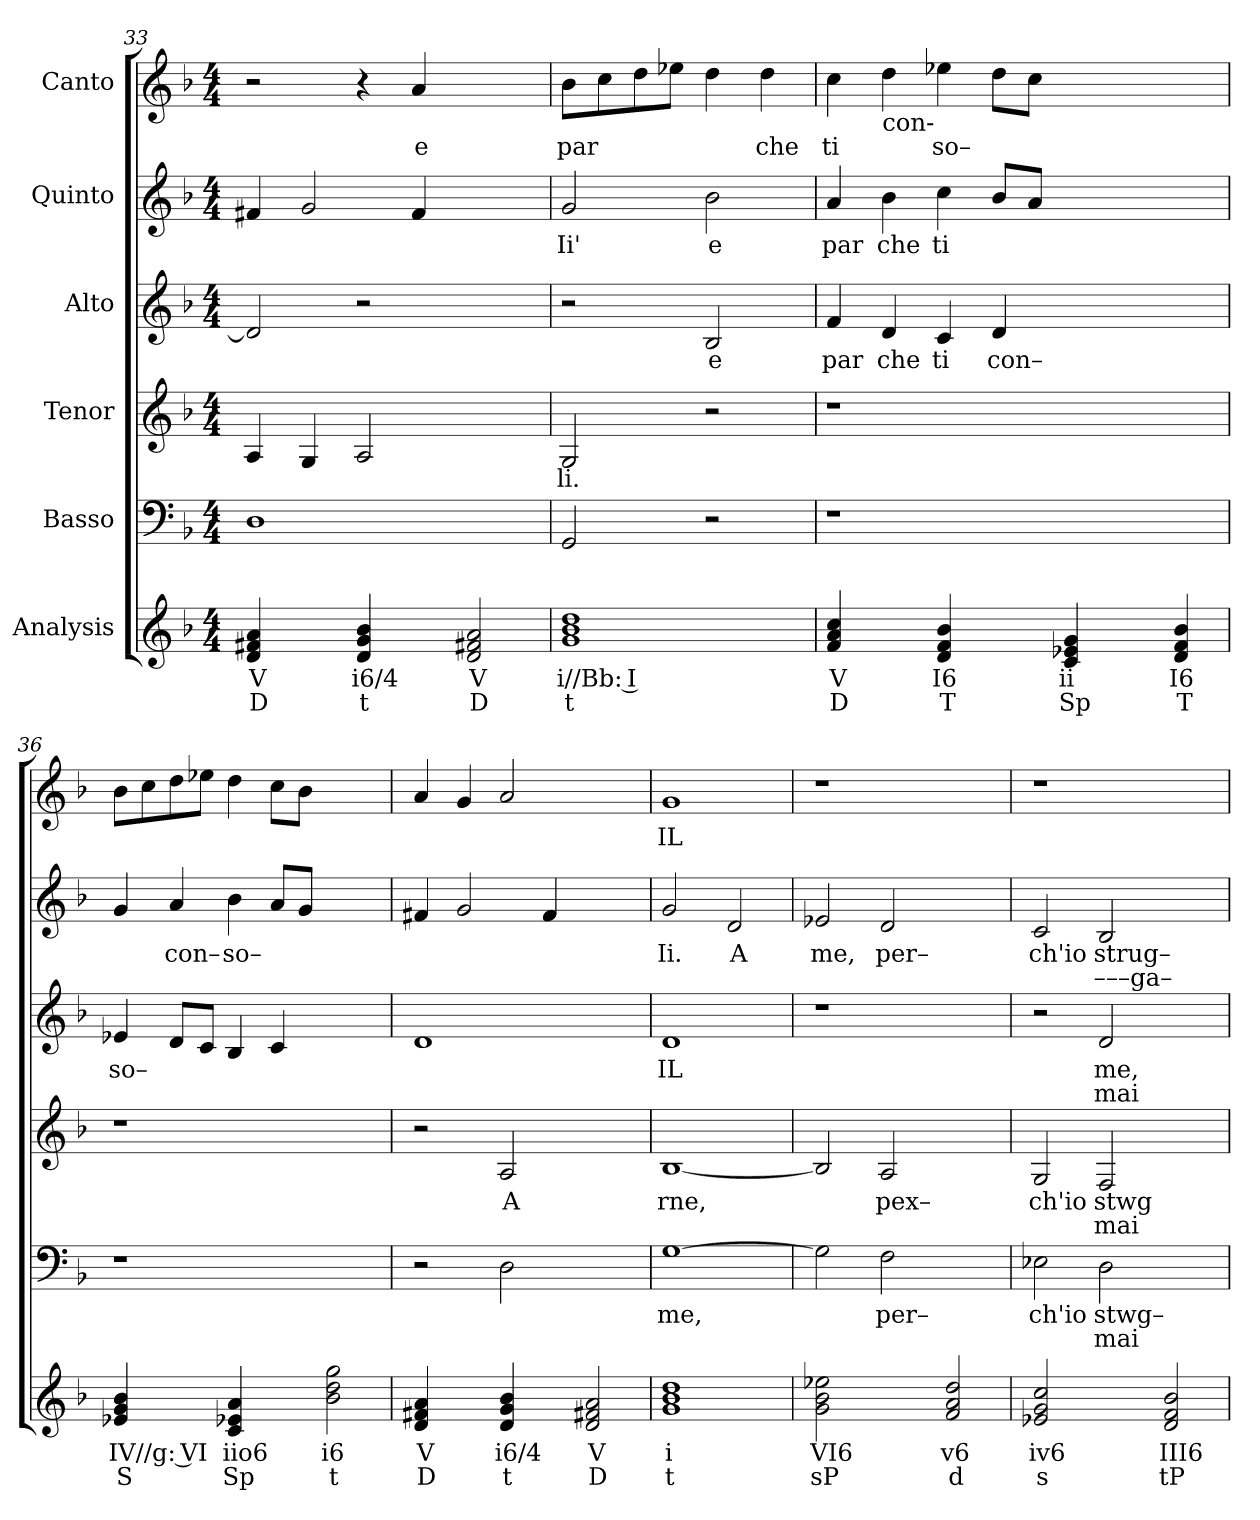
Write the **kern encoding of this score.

**kern	**text	**text	**kern	**text	**text	**kern	**text	**text	**kern	**text	**text	**kern	**text	**text	**kern	**text
*part6	*part6	*part6	*part5	*part5	*part5	*part4	*part4	*part4	*part3	*part3	*part3	*part2	*part2	*part2	*part1	*part1
*staff6	*staff6	*staff6	*staff5	*staff5	*staff5	*staff4	*staff4	*staff4	*staff3	*staff3	*staff3	*staff2	*staff2	*staff2	*staff1	*staff1
*I"Analysis	*	*	*I"Basso	*	*	*I"Tenor	*	*	*I"Alto	*	*	*I"Quinto	*	*	*I"Canto	*
*	*	*	*clefF4	*	*	*clefG2	*	*	*clefG2	*	*	*clefG2	*	*	*clefG2	*
*k[b-]	*	*	*k[b-]	*	*	*k[b-]	*	*	*k[b-]	*	*	*k[b-]	*	*	*k[b-]	*
*	*	*	*F:	*	*	*F:	*	*	*F:	*	*	*F:	*	*	*F:	*
*M4/4	*	*	*M4/4	*	*	*M4/4	*	*	*M4/4	*	*	*M4/4	*	*	*M4/4	*
=33	=33	=33	=33	=33	=33	=33	=33	=33	=33	=33	=33	=33	=33	=33	=33	=33
4d 4f#X 4a	V	D	1D	.	.	4A/	.	.	2d/]	.	.	4f#X/	.	.	2r	.
4ryy	.	.	.	.	.	4G/	.	.	.	.	.	2g/	.	.	.	.
4d 4g 4b-	i6/4	t	.	.	.	2A/	.	.	2r	.	.	.	.	.	4r	.
!	!	!	!	!	!	!	!	!	!	!	!	!	!	!	!	!LO:LY:b
4ryy	.	.	.	.	.	.	.	.	.	.	.	4f#/	.	.	4a/	e
2d 2f#X 2a	V	D	2ryy	.	.	2ryy	.	.	2ryy	.	.	2ryy	.	.	2ryy	.
=34	=34	=34	=34	=34	=34	=34	=34	=34	=34	=34	=34	=34	=34	=34	=34	=34
!	!	!	!	!	!	!	!LO:LY:b	!	!	!	!	!	!	!	!	!
!	!	!	!	!	!	!	!	!	!	!	!	!	!LO:LY:b	!	!	!
!	!	!	!	!	!	!	!	!	!	!	!	!	!	!	!	!LO:LY:b
1g 1b- 1dd	i//Bb: I	t	2GG/	.	.	2G/	li.	.	2r	.	.	2g/	Ii'	.	8b-\L	par
.	.	.	.	.	.	.	.	.	.	.	.	.	.	.	8cc\	.
.	.	.	.	.	.	.	.	.	.	.	.	.	.	.	8dd\	.
.	.	.	.	.	.	.	.	.	.	.	.	.	.	.	8ee-X\J	.
!	!	!	!	!	!	!	!	!	!	!LO:LY:b	!	!	!	!	!	!
!	!	!	!	!	!	!	!	!	!	!	!	!	!LO:LY:b	!	!	!
.	.	.	2r	.	.	2r	.	.	2B-/	e	.	2b-\	e	.	4dd\	.
!	!	!	!	!	!	!	!	!	!	!	!	!	!	!	!	!LO:LY:b
.	.	.	.	.	.	.	.	.	.	.	.	.	.	.	4dd\	che
=35	=35	=35	=35	=35	=35	=35	=35	=35	=35	=35	=35	=35	=35	=35	=35	=35
!	!	!	!	!	!	!	!	!	!	!LO:LY:b	!	!	!	!	!	!
!	!	!	!	!	!	!	!	!	!	!	!	!	!LO:LY:b	!	!	!
!	!	!	!	!	!	!	!	!	!	!	!	!	!	!	!	!LO:LY:b
4f 4a 4cc	V	D	1r	.	.	1r	.	.	4f/	par	.	4a/	par	.	4cc\	ti
!	!	!	!	!	!	!	!	!	!	!LO:LY:b	!	!	!	!	!	!
!	!	!	!	!	!	!	!	!	!	!	!	!	!	!	!LO:TX:b:t=con-	!
!	!	!	!	!	!	!	!	!	!	!	!	!	!LO:LY:b	!	!	!
4ryy	.	.	.	.	.	.	.	.	4d/	che	.	4b-\	che	.	4dd\	.
!	!	!	!	!	!	!	!	!	!	!LO:LY:b	!	!	!	!	!	!
!	!	!	!	!	!	!	!	!	!	!	!	!	!LO:LY:b	!	!	!
!	!	!	!	!	!	!	!	!	!	!	!	!	!	!	!	!LO:LY:b
4d 4f 4b-	I6	T	.	.	.	.	.	.	4c/	ti	.	4cc\	ti	.	4ee-X\	so–
!	!	!	!	!	!	!	!	!	!	!LO:LY:b	!	!	!	!	!	!
4ryy	.	.	.	.	.	.	.	.	4d/	con–	.	8b-/L	.	.	8dd\L	.
.	.	.	.	.	.	.	.	.	.	.	.	8a/J	.	.	8cc\J	.
4c 4e-X 4g	ii	Sp	2.ryy	.	.	2.ryy	.	.	2.ryy	.	.	2.ryy	.	.	2.ryy	.
4ryy	.	.	.	.	.	.	.	.	.	.	.	.	.	.	.	.
4d 4f 4b-	I6	T	.	.	.	.	.	.	.	.	.	.	.	.	.	.
=36	=36	=36	=36	=36	=36	=36	=36	=36	=36	=36	=36	=36	=36	=36	=36	=36
!	!	!	!	!	!	!	!	!	!	!LO:LY:b	!	!	!	!	!	!
4e-X 4g 4b-	IV//g: VI	S	1r	.	.	1r	.	.	4e-X/	so–	.	4g/	.	.	8b-\L	.
.	.	.	.	.	.	.	.	.	.	.	.	.	.	.	8cc\	.
!	!	!	!	!	!	!	!	!	!	!	!	!	!LO:LY:b	!	!	!
4ryy	.	.	.	.	.	.	.	.	8d/L	.	.	4a/	con–	.	8dd\	.
.	.	.	.	.	.	.	.	.	8c/J	.	.	.	.	.	8ee-X\J	.
!	!	!	!	!	!	!	!	!	!	!	!	!	!LO:LY:b	!	!	!
4c 4e-X 4a	iio6	Sp	.	.	.	.	.	.	4B-/	.	.	4b-\	so–	.	4dd\	.
4ryy	.	.	.	.	.	.	.	.	4c/	.	.	8a/L	.	.	8cc\L	.
.	.	.	.	.	.	.	.	.	.	.	.	8g/J	.	.	8b-\J	.
2b- 2dd 2gg	i6	t	2ryy	.	.	2ryy	.	.	2ryy	.	.	2ryy	.	.	2ryy	.
=37	=37	=37	=37	=37	=37	=37	=37	=37	=37	=37	=37	=37	=37	=37	=37	=37
4d 4f#X 4a	V	D	2r	.	.	2r	.	.	1d	.	.	4f#X/	.	.	4a/	.
4ryy	.	.	.	.	.	.	.	.	.	.	.	2g/	.	.	4g/	.
!	!	!	!	!	!	!	!LO:LY:b	!	!	!	!	!	!	!	!	!
4d 4g 4b-	i6/4	t	2D\	.	.	2A/	A	.	.	.	.	.	.	.	2a/	.
4ryy	.	.	.	.	.	.	.	.	.	.	.	4f#/	.	.	.	.
2d 2f#X 2a	V	D	2ryy	.	.	2ryy	.	.	2ryy	.	.	2ryy	.	.	2ryy	.
=38	=38	=38	=38	=38	=38	=38	=38	=38	=38	=38	=38	=38	=38	=38	=38	=38
!	!	!	!	!LO:LY:b	!	!	!	!	!	!	!	!	!	!	!	!
!	!	!	!	!	!	!	!LO:LY:b	!	!	!	!	!	!	!	!	!
!	!	!	!	!	!	!	!	!	!	!LO:LY:b	!	!	!	!	!	!
!	!	!	!	!	!	!	!	!	!	!	!	!	!LO:LY:b	!	!	!
!	!	!	!	!	!	!	!	!	!	!	!	!	!	!	!	!LO:LY:b
1g 1b- 1dd	i	t	[1G	me,	.	[1B-	rne,	.	1d	IL	.	2g/	Ii.	.	1g	IL
!	!	!	!	!	!	!	!	!	!	!	!	!	!LO:LY:b	!	!	!
.	.	.	.	.	.	.	.	.	.	.	.	2d/	A	.	.	.
=39	=39	=39	=39	=39	=39	=39	=39	=39	=39	=39	=39	=39	=39	=39	=39	=39
!	!	!	!	!	!	!	!	!	!	!	!	!	!LO:LY:b	!	!	!
2g 2b- 2ee-X	VI6	sP	2G\]	.	.	2B-/]	.	.	1r	.	.	2e-X/	me,	.	1r	.
!	!	!	!	!LO:LY:b	!	!	!	!	!	!	!	!	!	!	!	!
!	!	!	!	!	!	!	!LO:LY:b	!	!	!	!	!	!	!	!	!
!	!	!	!	!	!	!	!	!	!	!	!	!	!LO:LY:b	!	!	!
2ryy	.	.	2F\	per–	.	2A/	pex–	.	.	.	.	2d/	per–	.	.	.
2f 2a 2dd	v6	d	2ryy	.	.	2ryy	.	.	2ryy	.	.	2ryy	.	.	2ryy	.
=40	=40	=40	=40	=40	=40	=40	=40	=40	=40	=40	=40	=40	=40	=40	=40	=40
!	!	!	!	!LO:LY:b	!	!	!	!	!	!	!	!	!	!	!	!
!	!	!	!	!	!	!	!LO:LY:b	!	!	!	!	!	!	!	!	!
!	!	!	!	!	!	!	!	!	!	!	!	!	!LO:LY:b	!	!	!
2e-X 2g 2cc	iv6	s	2E-X\	ch'io	.	2G/	ch'io	.	2r	.	.	2c/	ch'io	.	1r	.
!	!	!	!	!LO:LY:b	!LO:LY:b	!	!	!	!	!	!	!	!	!	!	!
!	!	!	!	!	!	!	!LO:LY:b	!LO:LY:b	!	!	!	!	!	!	!	!
!	!	!	!	!	!	!	!	!	!	!LO:LY:b	!LO:LY:b	!	!	!	!	!
!	!	!	!	!	!	!	!	!	!	!	!	!	!LO:LY:b	!LO:LY:b	!	!
2ryy	.	.	2D\	stwg–	mai	2F/	stwg	mai	2d/	me,	mai	2B-/	strug–	–––ga–	.	.
2d 2f 2b-	III6	tP	2ryy	.	.	2ryy	.	.	2ryy	.	.	2ryy	.	.	2ryy	.
=	=	=	=	=	=	=	=	=	=	=	=	=	=	=	=	=
*-	*-	*-	*-	*-	*-	*-	*-	*-	*-	*-	*-	*-	*-	*-	*-	*-
